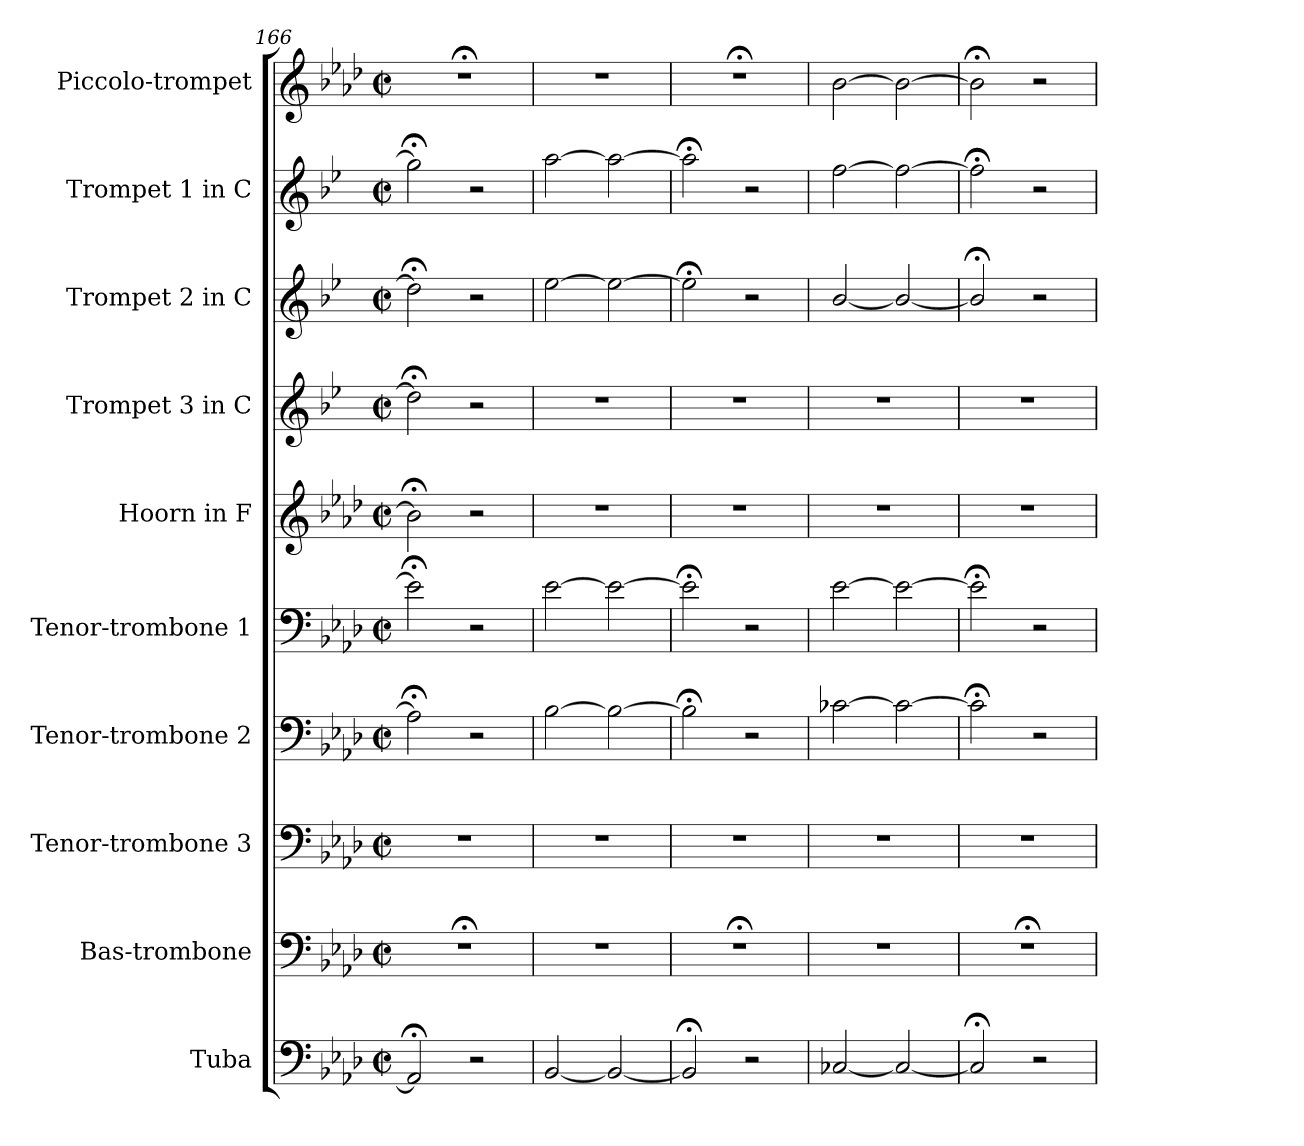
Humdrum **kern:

**kern	**kern	**kern	**kern	**kern	**kern	**kern	**kern	**kern	**kern
*part10	*part9	*part8	*part7	*part6	*part5	*part4	*part3	*part2	*part1
*staff10	*staff9	*staff8	*staff7	*staff6	*staff5	*staff4	*staff3	*staff2	*staff1
*I"Tuba	*I"Bas-trombone	*I"Tenor-trombone 3	*I"Tenor-trombone 2	*I"Tenor-trombone 1	*I"Hoorn in F	*I"Trompet 3 in C	*I"Trompet 2 in C	*I"Trompet 1 in C	*I"Piccolo-trompet
*I'Tub.	*I'Bs. Tbn.	*I'T.Tbn. 3	*I'T. Tbn. 2	*I'T. Tbn. 1	*	*I'Tpt. 3	*I'Tpt. 2	*I'Tpt. 1	*I'P. Tpt.
*clefF4	*clefF4	*clefF4	*clefF4	*clefF4	*clefG2	*clefG2	*clefG2	*clefG2	*clefG2
*	*	*	*	*	*ITrd4c7	*ITrd1c2	*ITrd1c2	*ITrd1c2	*ITrd-6c-10
*k[b-e-a-d-]	*k[b-e-a-d-]	*k[b-e-a-d-]	*k[b-e-a-d-]	*k[b-e-a-d-]	*k[b-e-a-d-g-]	*k[b-e-a-d-]	*k[b-e-a-d-]	*k[b-e-a-d-]	*k[b-e-a-d-g-c-]
*M2/2	*M2/2	*M2/2	*M2/2	*M2/2	*M2/2	*M2/2	*M2/2	*M2/2	*M2/2
*met(c|)	*met(c|)	*met(c|)	*met(c|)	*met(c|)	*met(c|)	*met(c|)	*met(c|)	*met(c|)	*met(c|)
=166	=166	=166	=166	=166	=166	=166	=166	=166	=166
2AA;</]	1r;<	1r	2A;<\]	2e-;<\]	2e-;<\]	2cc;<\]	2cc;<\]	2ff;<\]	1r;<
2r	.	.	2r	2r	2r	2r	2r	2r	.
=167	=167	=167	=167	=167	=167	=167	=167	=167	=167
[2BB-/	1r	1r	[2B-\	[2e-\	1r	1r	[2dd-\	[2gg\	1r
2BB-/_	.	.	2B-\_	2e-\_	.	.	2dd-\_	2gg\_	.
=168	=168	=168	=168	=168	=168	=168	=168	=168	=168
2BB-;</]	1r;<	1r	2B-;<\]	2e-;<\]	1r	1r	2dd-;<\]	2gg;<\]	1r;<
2r	.	.	2r	2r	.	.	2r	2r	.
=169	=169	=169	=169	=169	=169	=169	=169	=169	=169
[2C-X/	1r	1r	[2c-X\	[2e-\	1r	1r	[2a-/	[2ee-\	[2aa-\
2C-/_	.	.	2c-\_	2e-\_	.	.	2a-/_	2ee-\_	2aa-\_
=170	=170	=170	=170	=170	=170	=170	=170	=170	=170
2C-;</]	1r;<	1r	2c-;<\]	2e-;<\]	1r	1r	2a-;</]	2ee-;<\]	2aa-;<\]
2r	.	.	2r	2r	.	.	2r	2r	2r
=	=	=	=	=	=	=	=	=	=
*-	*-	*-	*-	*-	*-	*-	*-	*-	*-
